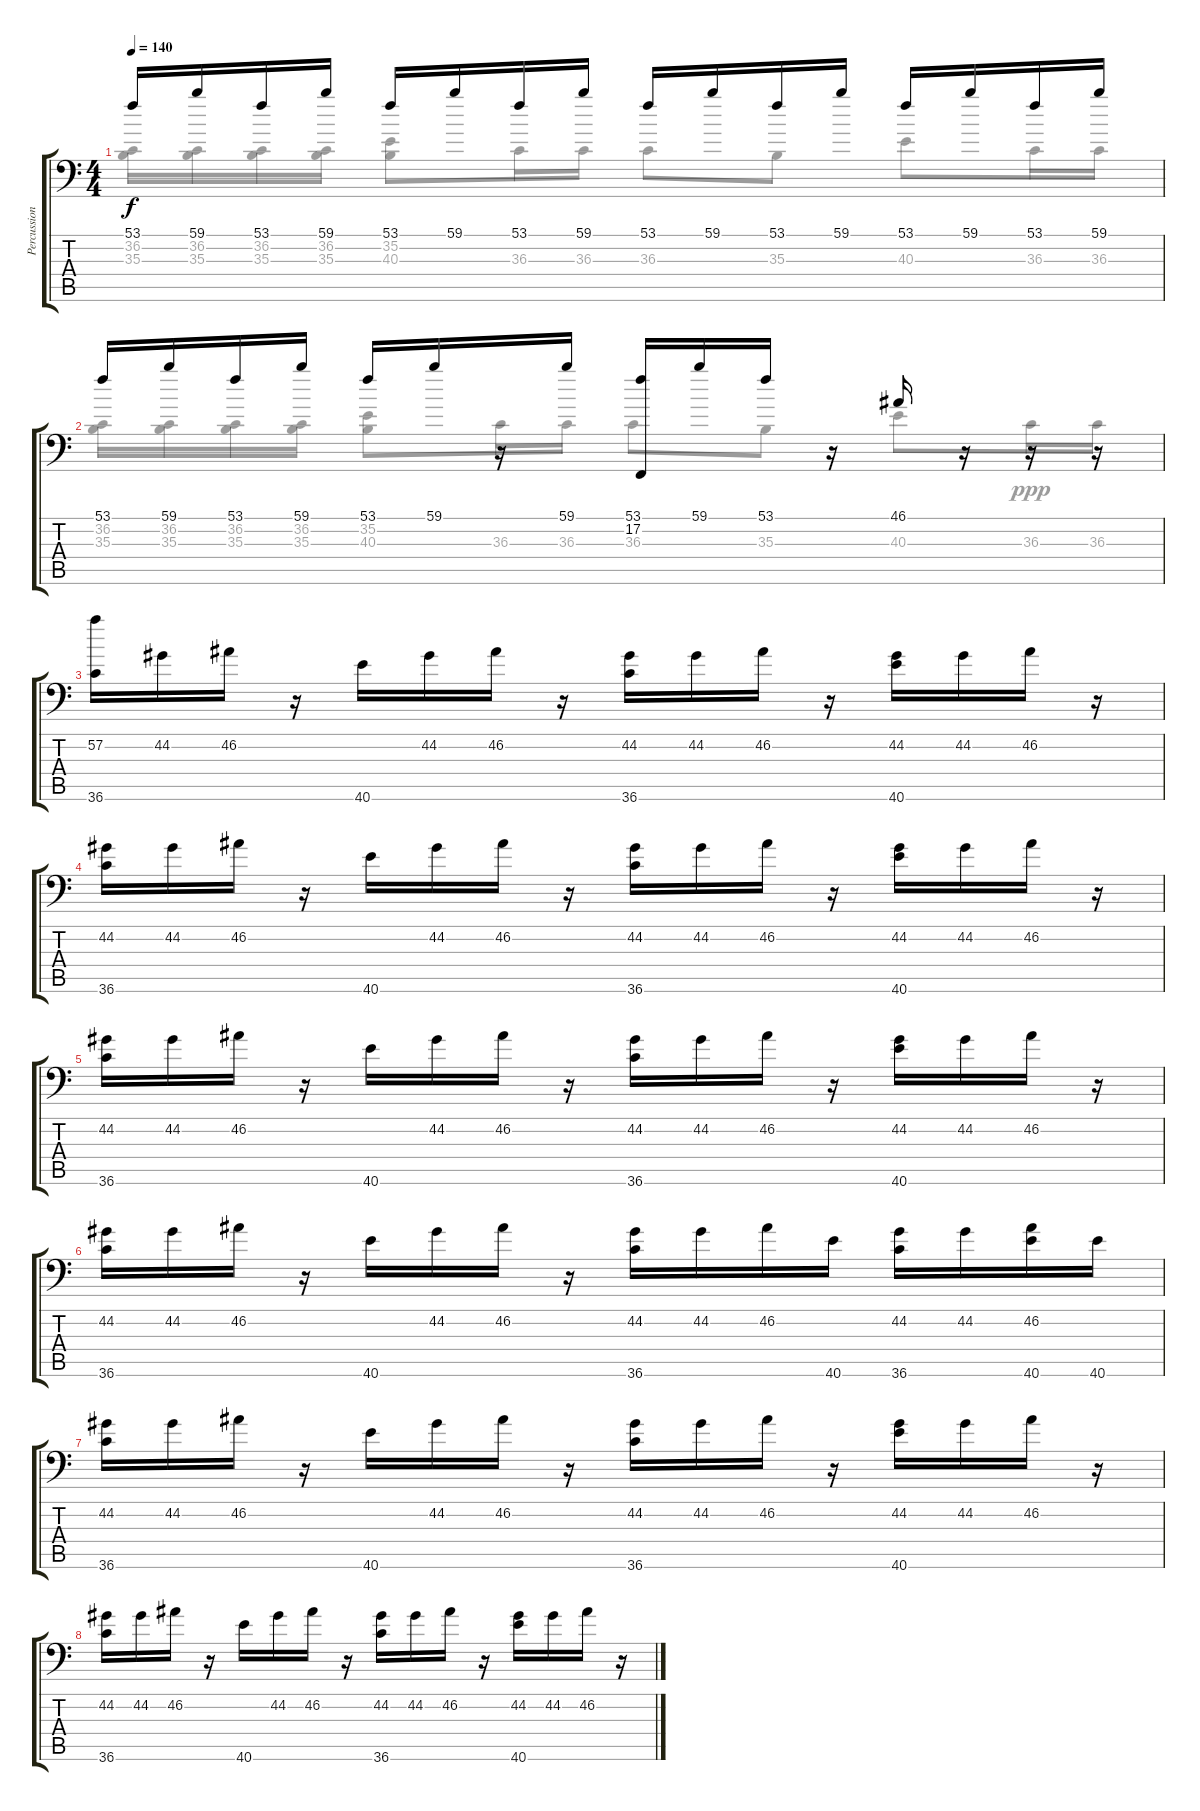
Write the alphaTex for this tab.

\track ("Percussion" "Percussion") {instrument acousticgrandpiano}
\staff {score tabs}
\tuning (C-1 C-1 C-1 C-1 C-1 C-1) {hide}
\voice
\ts (4 4)
\tempo 140
\clef f4
\ks c
53.1.16{dy f} 59.1.16 53.1.16 59.1.16 53.1.16 59.1.16 53.1.16 59.1.16 53.1.16 59.1.16 53.1.16 59.1.16 53.1.16 59.1.16 53.1.16 59.1.16 |
53.1.16 59.1.16 53.1.16 59.1.16 53.1.16 59.1.16 r.16 59.1.16 (53.1 17.2).16 59.1.16 53.1.16 r.16 46.1.16 r.16 r.16 r.16 |
(57.2 36.6).16 44.2.16 46.2.16 r.16 40.6.16 44.2.16 46.2.16 r.16 (44.2 36.6).16 44.2.16 46.2.16 r.16 (44.2 40.6).16 44.2.16 46.2.16 r.16 |
(44.2 36.6).16 44.2.16 46.2.16 r.16 40.6.16 44.2.16 46.2.16 r.16 (44.2 36.6).16 44.2.16 46.2.16 r.16 (44.2 40.6).16 44.2.16 46.2.16 r.16 |
(44.2 36.6).16 44.2.16 46.2.16 r.16 40.6.16 44.2.16 46.2.16 r.16 (44.2 36.6).16 44.2.16 46.2.16 r.16 (44.2 40.6).16 44.2.16 46.2.16 r.16 |
(44.2 36.6).16 44.2.16 46.2.16 r.16 40.6.16 44.2.16 46.2.16 r.16 (44.2 36.6).16 44.2.16 46.2.16 40.6.16 (44.2 36.6).16 44.2.16 (46.2 40.6).16 40.6.16 |
(44.2 36.6).16 44.2.16 46.2.16 r.16 40.6.16 44.2.16 46.2.16 r.16 (44.2 36.6).16 44.2.16 46.2.16 r.16 (44.2 40.6).16 44.2.16 46.2.16 r.16 |
(44.2 36.6).16 44.2.16 46.2.16 r.16 40.6.16 44.2.16 46.2.16 r.16 (44.2 36.6).16 44.2.16 46.2.16 r.16 (44.2 40.6).16 44.2.16 46.2.16 r.16
\voice
\clef f4
\ottava regular
\simile none
\ks c
(36.2 35.3).16{dy f} (36.2 35.3).16 (36.2 35.3).16 (36.2 35.3).16 (35.2 40.3).8 36.3.16 36.3.16 36.3.8 35.3.8 40.3.8 36.3.16 36.3.16 |
(36.2 35.3).16 (36.2 35.3).16 (36.2 35.3).16 (36.2 35.3).16 (35.2 40.3).8 36.3.16 36.3.16 36.3.8 35.3.8 40.3.8 36.3.16{dy ppp} 36.3.16 |
|
|
|
|
|
